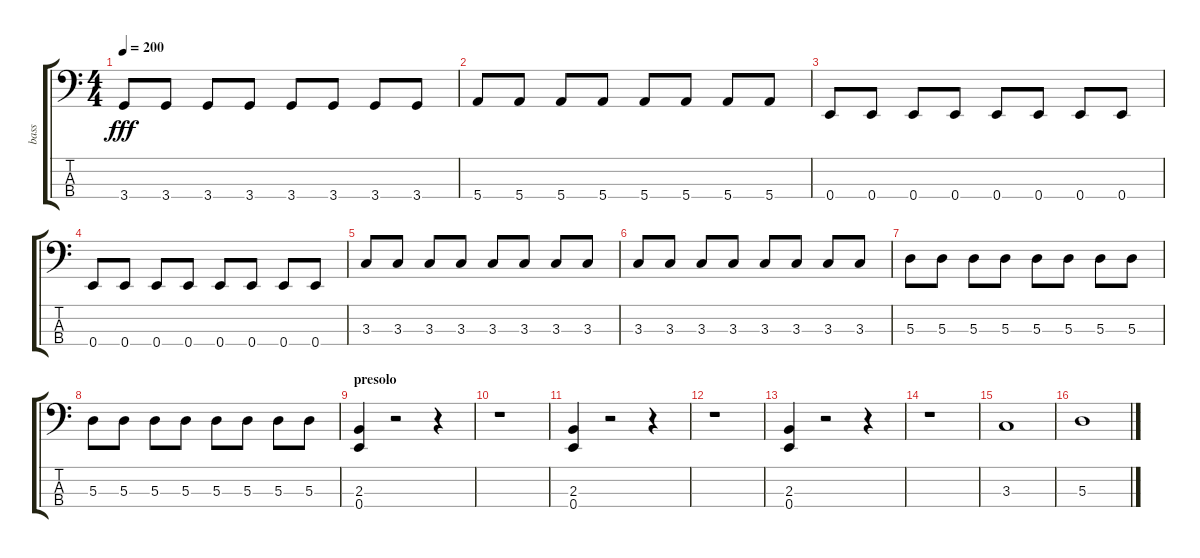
\track ("bass" "bass") {instrument electricbassfinger}
\staff {score tabs}
\tuning (G2 D2 A1 E1) {hide}
\ts (4 4)
\tempo 200
\clef f4
\ks c
3.4.8{dy fff} 3.4.8 3.4.8 3.4.8 3.4.8 3.4.8 3.4.8 3.4.8 |
5.4.8 5.4.8 5.4.8 5.4.8 5.4.8 5.4.8 5.4.8 5.4.8 |
0.4.8 0.4.8 0.4.8 0.4.8 0.4.8 0.4.8 0.4.8 0.4.8 |
0.4.8 0.4.8 0.4.8 0.4.8 0.4.8 0.4.8 0.4.8 0.4.8 |
3.3.8 3.3.8 3.3.8 3.3.8 3.3.8 3.3.8 3.3.8 3.3.8 |
3.3.8 3.3.8 3.3.8 3.3.8 3.3.8 3.3.8 3.3.8 3.3.8 |
5.3.8 5.3.8 5.3.8 5.3.8 5.3.8 5.3.8 5.3.8 5.3.8 |
5.3.8 5.3.8 5.3.8 5.3.8 5.3.8 5.3.8 5.3.8 5.3.8 |
\section ("" "presolo")
(2.3 0.4).4 r.2 r.4 |
r.1 |
(2.3 0.4).4 r.2 r.4 |
r.1 |
(2.3 0.4).4 r.2 r.4 |
r.1 |
3.3.1 |
5.3.1
